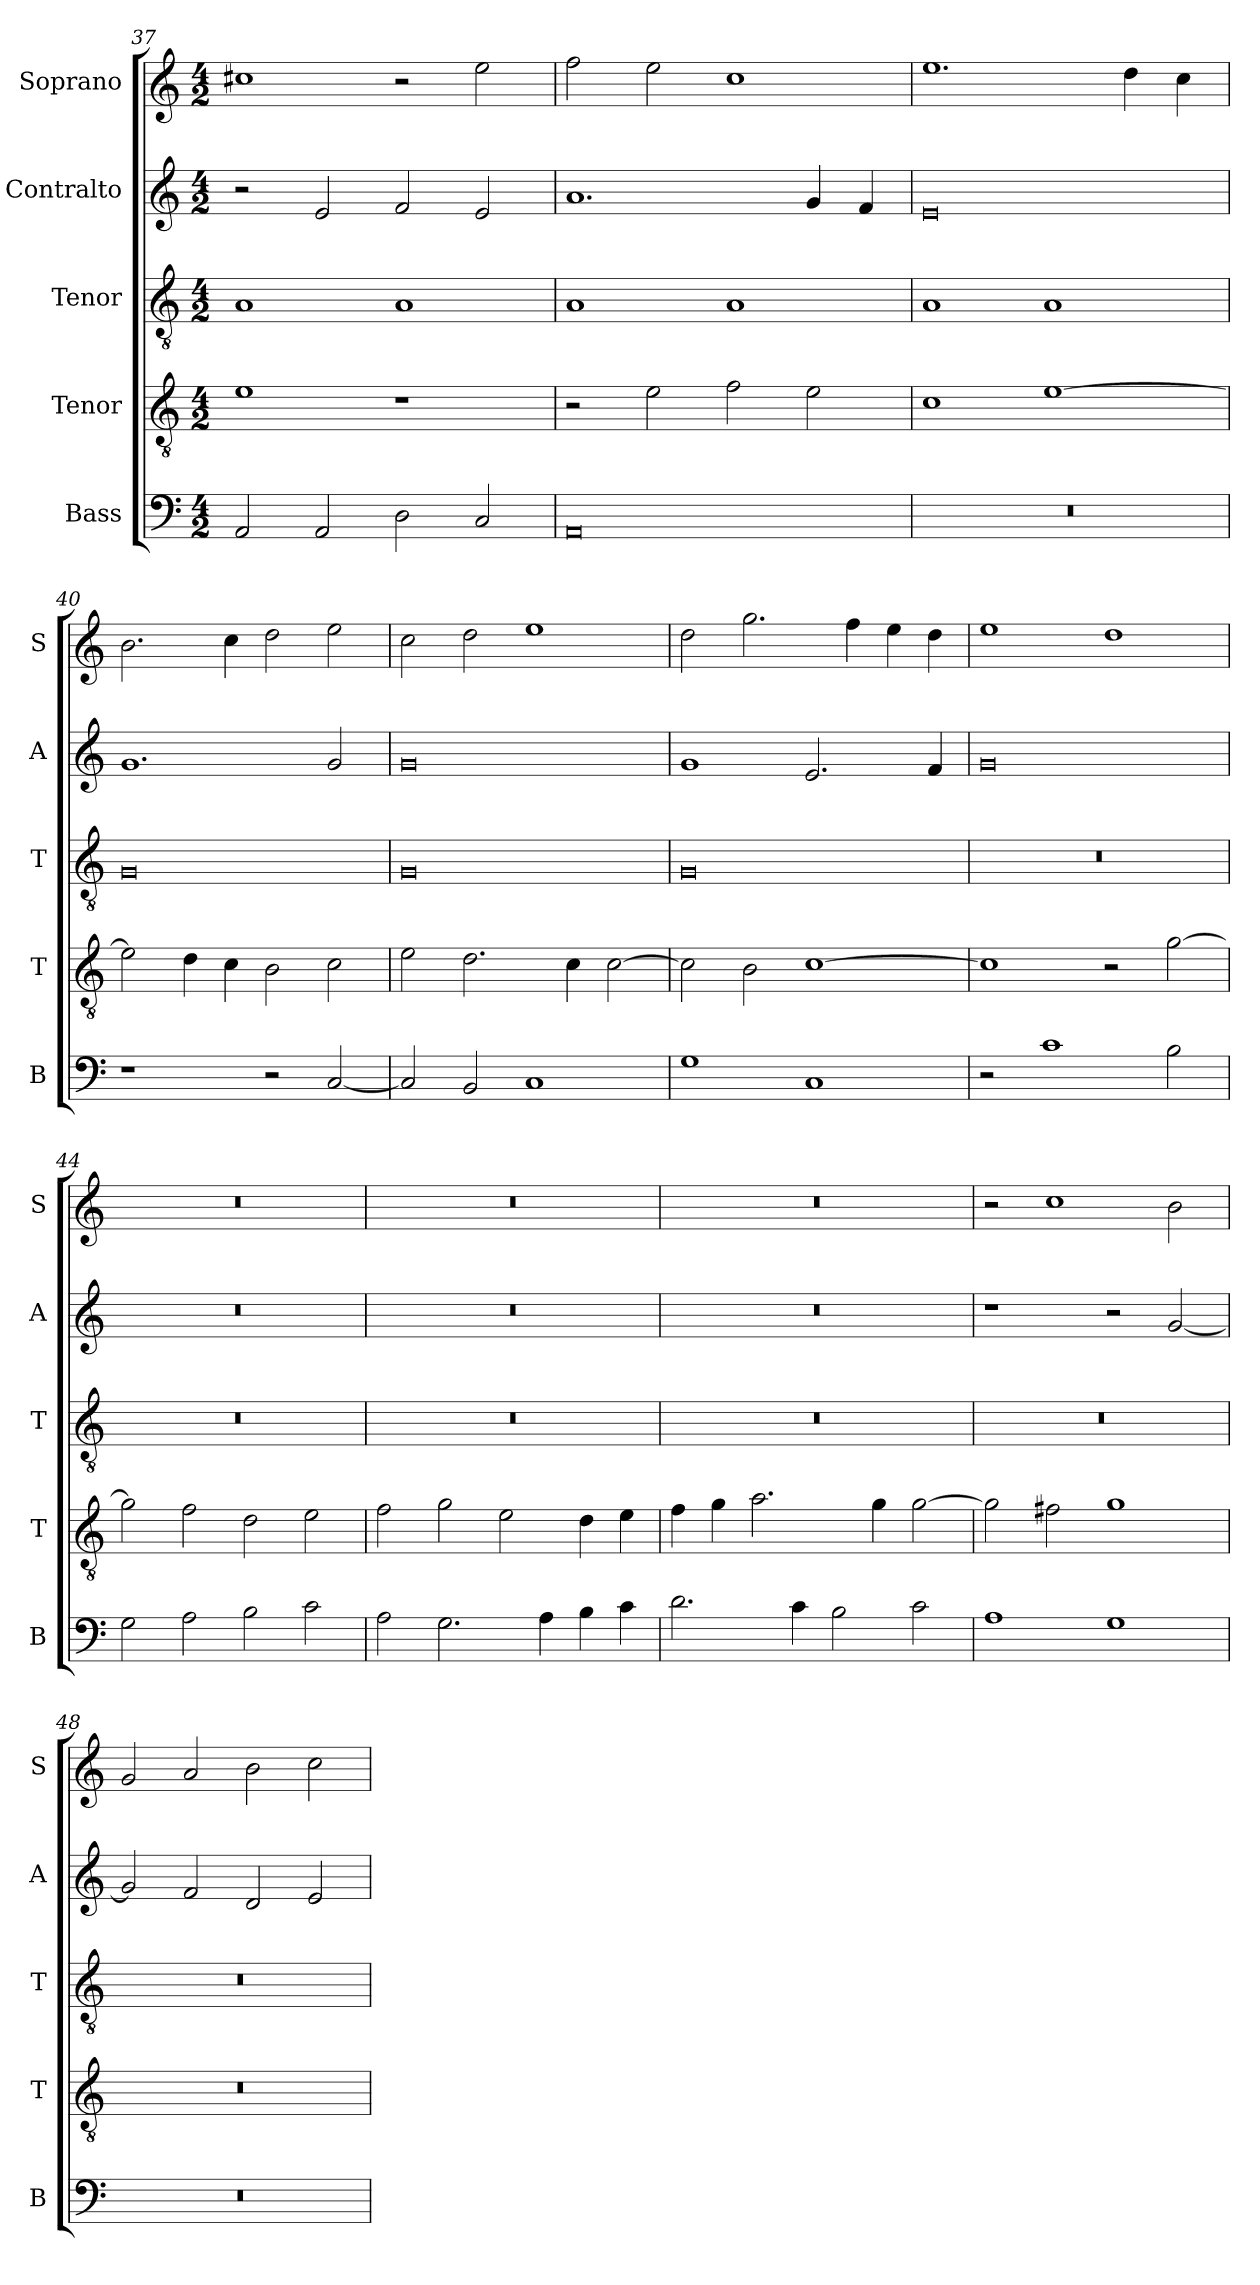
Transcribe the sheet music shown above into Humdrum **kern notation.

**kern	**kern	**kern	**kern	**kern
*part5	*part4	*part3	*part2	*part1
*staff5	*staff4	*staff3	*staff2	*staff1
*I"Bass	*I"Tenor	*I"Tenor	*I"Contralto	*I"Soprano
*I'B	*I'T	*I'T	*I'A	*I'S
*clefF4	*clefGv2	*clefGv2	*clefG2	*clefG2
*k[]	*k[]	*k[]	*k[]	*k[]
*G:mix	*G:mix	*G:mix	*G:mix	*G:mix
*M4/2	*M4/2	*M4/2	*M4/2	*M4/2
=37	=37	=37	=37	=37
2AA	1e	1A	2r	1cc#X
2AA	.	.	2e	.
2D	1r	1A	2f	2r
2C	.	.	2e	2ee
=38	=38	=38	=38	=38
0AA	2r	1A	1.a	2ff
.	2e	.	.	2ee
.	2f	1A	.	1cc
.	2e	.	4g	.
.	.	.	4f	.
=39	=39	=39	=39	=39
0r	1c	1A	0e	1.ee
.	[1e	1A	.	.
.	.	.	.	4dd
.	.	.	.	4cc
=40	=40	=40	=40	=40
1r	2e]	0G	1.g	2.b
.	4d	.	.	.
.	4c	.	.	4cc
2r	2B	.	.	2dd
[2C	2c	.	2g	2ee
=41	=41	=41	=41	=41
2C]	2e	0G	0g	2cc
2BB	2.d	.	.	2dd
1C	.	.	.	1ee
.	4c	.	.	.
.	[2c	.	.	.
=42	=42	=42	=42	=42
1G	2c]	0G	1g	2dd
.	2B	.	.	2.gg
1C	[1c	.	2.e	.
.	.	.	.	4ff
.	.	.	.	4ee
.	.	.	4f	4dd
=43	=43	=43	=43	=43
2r	1c]	0r	0g	1ee
1c	.	.	.	.
.	2r	.	.	1dd
2B	[2g	.	.	.
=44	=44	=44	=44	=44
2G	2g]	0r	0r	0r
2A	2f	.	.	.
2B	2d	.	.	.
2c	2e	.	.	.
=45	=45	=45	=45	=45
2A	2f	0r	0r	0r
2.G	2g	.	.	.
.	2e	.	.	.
4A	.	.	.	.
4B	4d	.	.	.
4c	4e	.	.	.
=46	=46	=46	=46	=46
2.d	4f	0r	0r	0r
.	4g	.	.	.
.	2.a	.	.	.
4c	.	.	.	.
2B	.	.	.	.
.	4g	.	.	.
2c	[2g	.	.	.
=47	=47	=47	=47	=47
1A	2g]	0r	1r	2r
.	2f#X	.	.	1cc
1G	1g	.	2r	.
.	.	.	[2g	2b
=48	=48	=48	=48	=48
0r	0r	0r	2g]	2g
.	.	.	2f	2a
.	.	.	2d	2b
.	.	.	2e	2cc
=	=	=	=	=
*-	*-	*-	*-	*-
